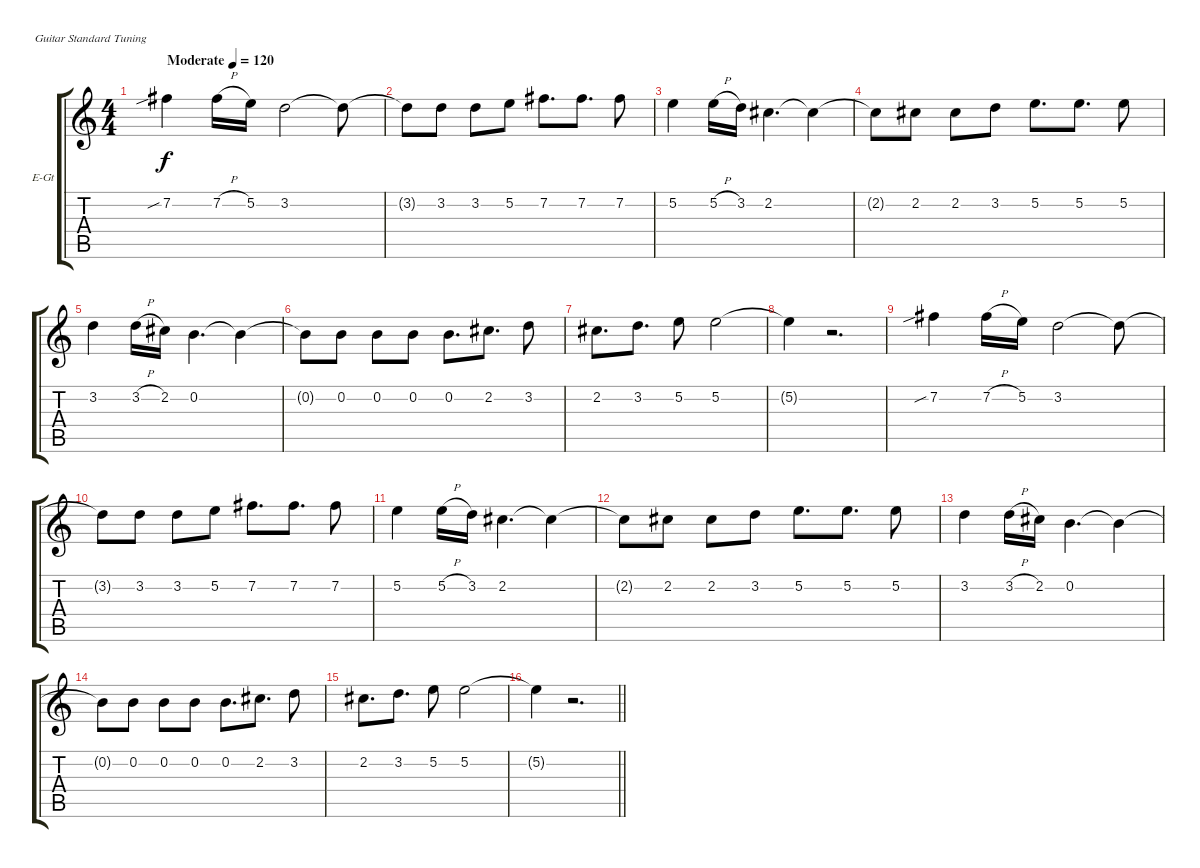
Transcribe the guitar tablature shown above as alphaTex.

\bracketExtendMode groupsimilarinstruments
\firstSystemTrackNameOrientation horizontal
\otherSystemsTrackNameOrientation horizontal
\track ("Pista 1" "E-Gt") {instrument distortionguitar}
\staff {score tabs}
\tuning (E4 B3 G3 D3 A2 E2)
\ts (4 4)
\beaming (8 2 2 2 2)
\tempo (120 "Moderate")
\clef g2
\ks c
7.2{sib}.4{dy f instrument distortionguitar} 7.2{h}.16 5.2.16 3.2.2 3.2{t}.8 |
3.2{t}.8 3.2.8 3.2.8 5.2.8 7.2.8{d} 7.2.8{d} 7.2.8 |
5.2.4 5.2{h}.16 3.2.16 2.2.4{d} 2.2{t}.4 |
2.2{t}.8 2.2.8 2.2.8 3.2.8 5.2.8{d} 5.2.8{d} 5.2.8 |
3.2.4 3.2{h}.16 2.2.16 0.2.4{d} 0.2{t}.4 |
0.2{t}.8 0.2.8 0.2.8 0.2.8 0.2.8{d} 2.2.8{d} 3.2.8 |
2.2.8{d} 3.2.8{d} 5.2.8 5.2.2 |
5.2{t}.4 r.2{d} |
7.2{sib}.4 7.2{h}.16 5.2.16 3.2.2 3.2{t}.8 |
3.2{t}.8 3.2.8 3.2.8 5.2.8 7.2.8{d} 7.2.8{d} 7.2.8 |
5.2.4 5.2{h}.16 3.2.16 2.2.4{d} 2.2{t}.4 |
2.2{t}.8 2.2.8 2.2.8 3.2.8 5.2.8{d} 5.2.8{d} 5.2.8 |
3.2.4 3.2{h}.16 2.2.16 0.2.4{d} 0.2{t}.4 |
0.2{t}.8 0.2.8 0.2.8 0.2.8 0.2.8{d} 2.2.8{d} 3.2.8 |
2.2.8{d} 3.2.8{d} 5.2.8 5.2.2 |
\barLineRight lightlight
5.2{t}.4 r.2{d}
